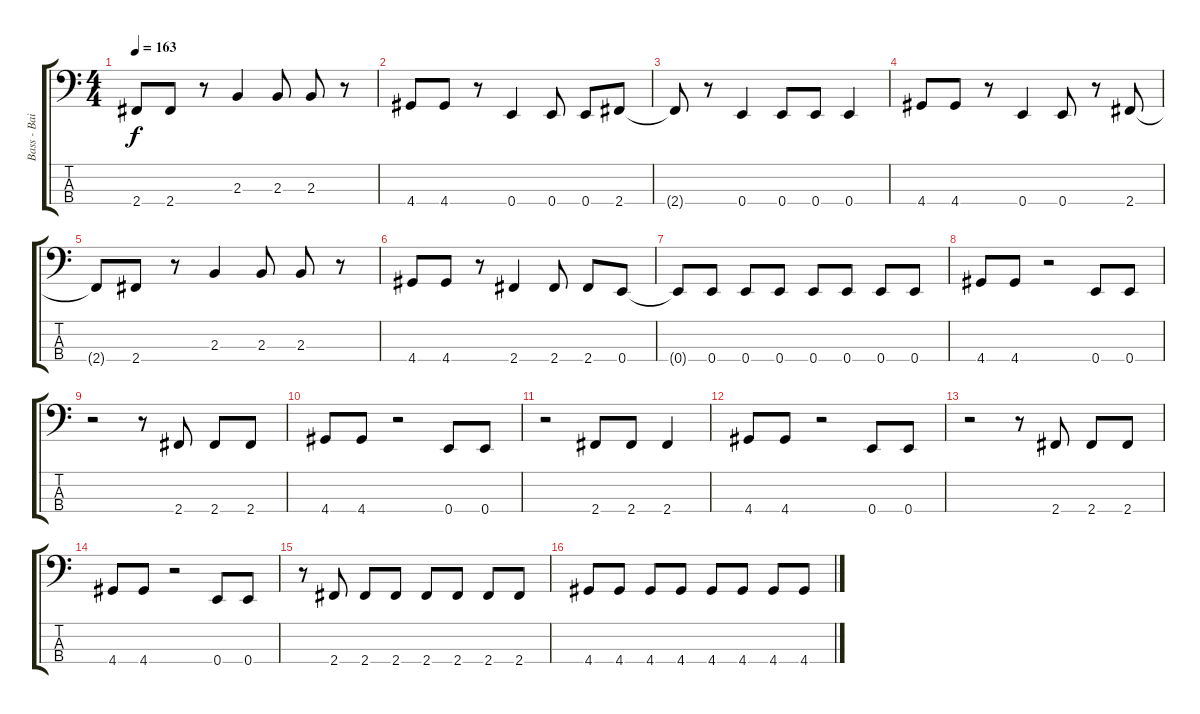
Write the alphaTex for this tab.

\track ("Bass - Baixo" "Bass - Bai") {instrument electricbasspick}
\staff {score tabs}
\tuning (G2 D2 A1 E1) {hide}
\ts (4 4)
\tempo 163
\clef f4
\ks c
2.4{t}.8{dy f} 2.4.8 r.8 2.3.4 2.3.8 2.3.8 r.8 |
4.4.8 4.4.8 r.8 0.4.4 0.4.8 0.4.8 2.4.8 |
2.4{t}.8 r.8 0.4.4 0.4.8 0.4.8 0.4.4 |
4.4.8 4.4.8 r.8 0.4.4 0.4.8 r.8 2.4.8 |
2.4{t}.8 2.4.8 r.8 2.3.4 2.3.8 2.3.8 r.8 |
4.4.8 4.4.8 r.8 2.4.4 2.4.8 2.4.8 0.4.8 |
0.4{t}.8 0.4.8 0.4.8 0.4.8 0.4.8 0.4.8 0.4.8 0.4.8 |
4.4.8 4.4.8 r.2 0.4.8 0.4.8 |
r.2 r.8 2.4.8 2.4.8 2.4.8 |
4.4.8 4.4.8 r.2 0.4.8 0.4.8 |
r.2 2.4.8 2.4.8 2.4.4 |
4.4.8 4.4.8 r.2 0.4.8 0.4.8 |
r.2 r.8 2.4.8 2.4.8 2.4.8 |
4.4.8 4.4.8 r.2 0.4.8 0.4.8 |
r.8 2.4.8 2.4.8 2.4.8 2.4.8 2.4.8 2.4.8 2.4.8 |
4.4.8 4.4.8 4.4.8 4.4.8 4.4.8 4.4.8 4.4.8 4.4.8
